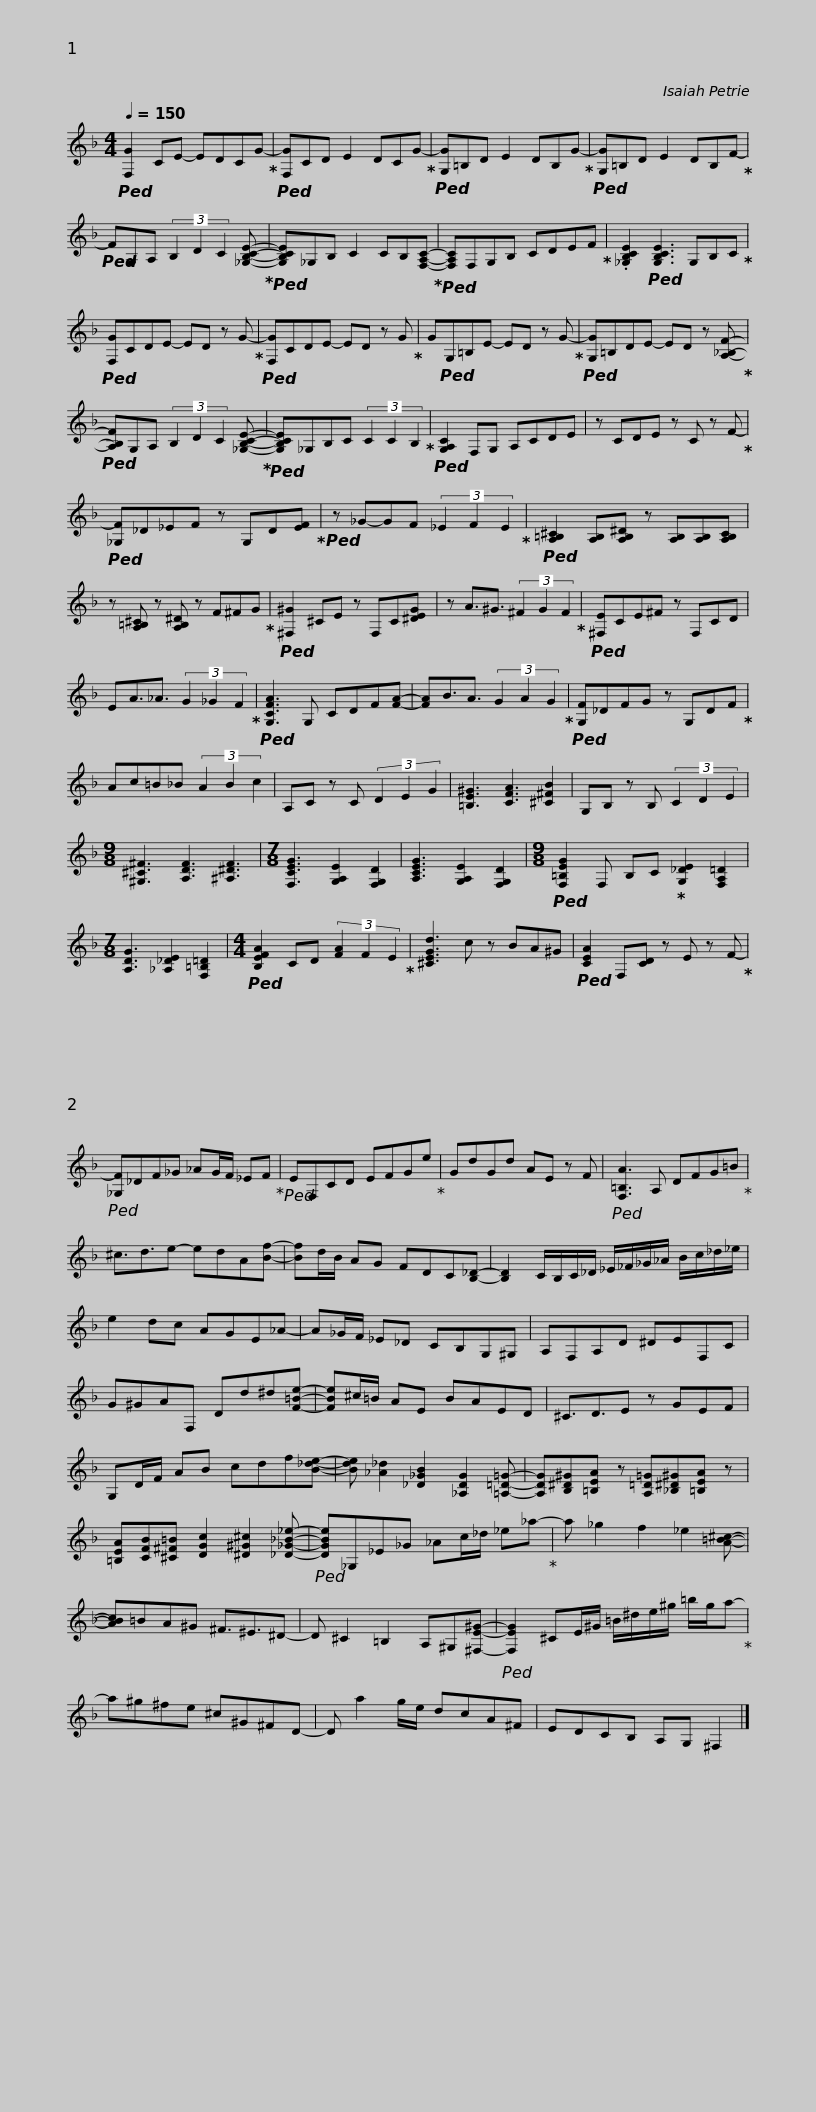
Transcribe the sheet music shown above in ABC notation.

X:1
L:1/8
Q:1/4=150
M:4/4
I:linebreak $
K:F
V:1 treble
V:1
!ped! [F,G]2 CE- EDCG-!ped-up! |!ped! [F,G]CD E2 DCG-!ped-up! |!ped! [G,G]=B,D E2 DB,G-!ped-up! |!ped! [G,G]=B,D E2 DB,F-!ped-up! |!ped! FG,A, (3B,2 D2 C2 [_G,B,CE]-!ped-up! |$ %5
!ped! [G,B,CE]_G,B, C2 CB,[F,A,C]-!ped-up! |!ped! [F,A,C]F,G,B, CDEF!ped-up! | .[_G,B,CE]2!ped! [G,B,CE]3 G,B,C!ped-up! |!ped! [F,G]CDE- ED z G-!ped-up! |$!ped! [F,G]CDE- ED z G!ped-up! | %10
 G!ped!G,=B,E- ED z G-!ped-up! |!ped! [G,G]=B,DE- ED z [A,_B,F]-!ped-up! |!ped! [A,B,F]G,A, (3B,2 D2 C2 [_G,B,CE]-!ped-up! |$!ped! [G,B,CE]_G,B,C (3C2 C2 B,2!ped-up! |!ped! [G,A,C]2 F,G, A,CDE | %15
 z CDE z C z F-!ped-up! |!ped! [_G,F]_D_EF z G,D[EF]!ped-up! |$!ped! z _G-GF (3_E2 F2 E2!ped-up! |!ped! [A,=B,^C]2 [A,B,][A,B,^D] z [A,B,][A,B,][A,B,C] | z [A,=B,^C] z [A,B,^D] z F^FG!ped-up! | %20
!ped! [^F,^G]2 ^CE z F,C[^DEG] |$ z A3/2^G3/2 (3^F2 G2 F2!ped-up! |!ped! [^F,E]CE^F z F,CD | EA3/2_A3/2 (3G2 _G2 F2!ped-up! |!ped! [G,CFA]3 G, CDF[FA]- | %25
 [FA]B3/2A3/2 (3G2 A2 G2!ped-up! |$!ped! [G,F]_DFG z G,DF!ped-up! | Ac=B_B (3A2 B2 c2 | A,C z C (3D2 E2 G2 | [=B,E^G]3 [CFA]3 [^C^FB]2 | %30
 G,B, z B, (3C2 D2 E2 |$[M:9/8] [^G,^C^F]3 [A,DF]3 [^A,^DF]3 |[M:7/8] [F,CEG]3 [G,A,E]2 [F,G,D]2 | [A,CEG]3 [G,A,E]2 [F,G,D]2 |[M:9/8]!ped! [F,=B,EG]2 F, B,C!ped-up! [G,_DE]2 [F,A,=D]2 | %35
[M:7/8] [A,DG]3 [_A,_DE]2 [F,=B,=D]2 |$[M:4/4]!ped! [B,EFA]2 CD (3[FA]2 F2 E2!ped-up! | [^CEGd]3 c z BA^G |!ped! [CEA]2 F,[CD] z E z F-!ped-up! |!ped! [_G,F]_DF_G _AG/F/ _EF!ped-up! | %40
!ped! EF,CD EFGe!ped-up! |$ GdGd AE z F |!ped! [F,=B,A]3 A, DFG=B!ped-up! | ^c3/2d3/2e- edA[Bf]- | [Bf]d/B/ AG FDC[B,_D]- |$ %45
 [B,D]2 C/B,/C/_D/ _E/_F/_G/_A/ B/c/_d/_e/ | e2 dc AGE_A- | A_G/F/ _E_D CB,G,^G, |$ A,F,A,D ^DEF,C | G^GAF, Dd^d[F=Be]- | %50
 [FBe]^c/=B/ AE BAED | ^C3/2D3/2E z GEF |$ G,D/F/ AB cdf[B_de]- | [Bde] [_A_d]2 [_D_GB]2 [_A,DG]2 [=A,=D=G]- | [A,DG][B,^D^G][=B,EA] z [A,=D=G][_B,^D^G][=B,EA] z |$ %55
 [=B,EA][CFB][^C^F=B] [DGc]2 [^D^G^c]2 [_D_G_B_e]- |!ped! [DGBe]_G,_E_G _Ac/_d/ _e_a-!ped-up! | a _g2 f2 _e2 [A=B^c]- |$ [ABc]=BA^G ^F3/2^E3/2^D- | D ^C2 =B,2 A,^G,[^F,E^G]- | %60
!ped! [F,EG]2 ^CE/^G/ =B/^d/e/^g/ =b/g/a-!ped-up! |$ a^g^fe ^c^G^FD- | D a2 g/e/ dcA^F | EDCB, A,G, ^F,2 |] %64
